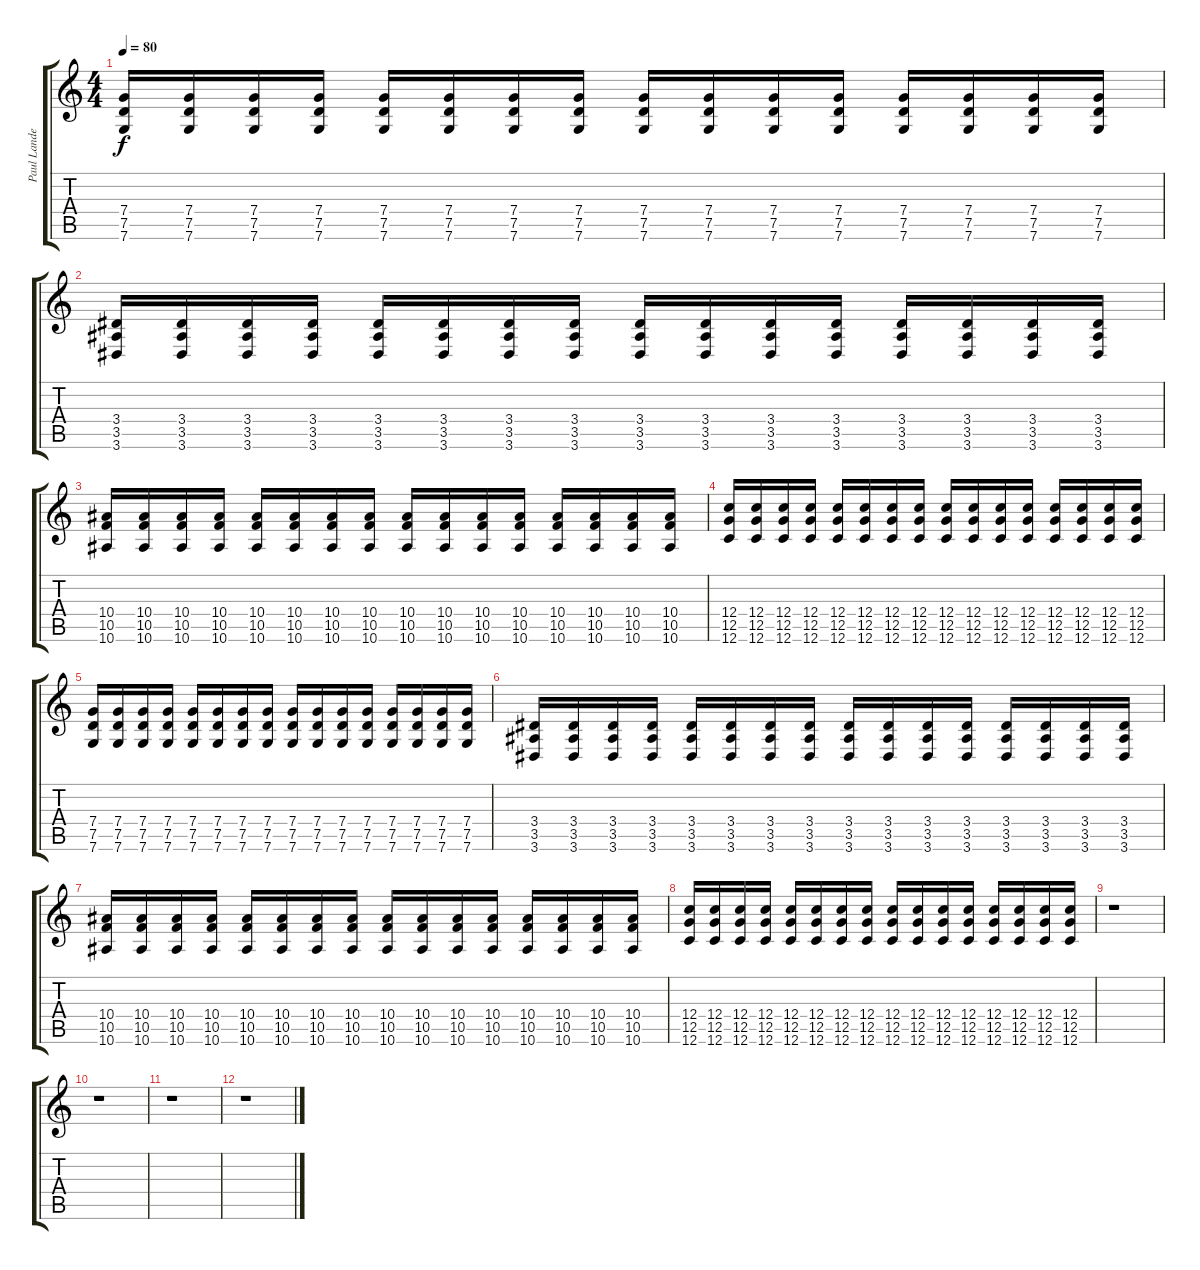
\track ("Paul Landers" "Paul Lande") {instrument distortionguitar}
\staff {score tabs}
\tuning (D4 A3 F3 C3 G2 C2) {hide}
\ts (4 4)
\tempo 80
\clef g2
\ks c
(7.4 7.5 7.6).16{dy f} (7.4 7.5 7.6).16 (7.4 7.5 7.6).16 (7.4 7.5 7.6).16 (7.4 7.5 7.6).16 (7.4 7.5 7.6).16 (7.4 7.5 7.6).16 (7.4 7.5 7.6).16 (7.4 7.5 7.6).16 (7.4 7.5 7.6).16 (7.4 7.5 7.6).16 (7.4 7.5 7.6).16 (7.4 7.5 7.6).16 (7.4 7.5 7.6).16 (7.4 7.5 7.6).16 (7.4 7.5 7.6).16 |
(3.4 3.5 3.6).16 (3.4 3.5 3.6).16 (3.4 3.5 3.6).16 (3.4 3.5 3.6).16 (3.4 3.5 3.6).16 (3.4 3.5 3.6).16 (3.4 3.5 3.6).16 (3.4 3.5 3.6).16 (3.4 3.5 3.6).16 (3.4 3.5 3.6).16 (3.4 3.5 3.6).16 (3.4 3.5 3.6).16 (3.4 3.5 3.6).16 (3.4 3.5 3.6).16 (3.4 3.5 3.6).16 (3.4 3.5 3.6).16 |
(10.4 10.5 10.6).16 (10.4 10.5 10.6).16 (10.4 10.5 10.6).16 (10.4 10.5 10.6).16 (10.4 10.5 10.6).16 (10.4 10.5 10.6).16 (10.4 10.5 10.6).16 (10.4 10.5 10.6).16 (10.4 10.5 10.6).16 (10.4 10.5 10.6).16 (10.4 10.5 10.6).16 (10.4 10.5 10.6).16 (10.4 10.5 10.6).16 (10.4 10.5 10.6).16 (10.4 10.5 10.6).16 (10.4 10.5 10.6).16 |
(12.4 12.5 12.6).16 (12.4 12.5 12.6).16 (12.4 12.5 12.6).16 (12.4 12.5 12.6).16 (12.4 12.5 12.6).16 (12.4 12.5 12.6).16 (12.4 12.5 12.6).16 (12.4 12.5 12.6).16 (12.4 12.5 12.6).16 (12.4 12.5 12.6).16 (12.4 12.5 12.6).16 (12.4 12.5 12.6).16 (12.4 12.5 12.6).16 (12.4 12.5 12.6).16 (12.4 12.5 12.6).16 (12.4 12.5 12.6).16 |
(7.4 7.5 7.6).16 (7.4 7.5 7.6).16 (7.4 7.5 7.6).16 (7.4 7.5 7.6).16 (7.4 7.5 7.6).16 (7.4 7.5 7.6).16 (7.4 7.5 7.6).16 (7.4 7.5 7.6).16 (7.4 7.5 7.6).16 (7.4 7.5 7.6).16 (7.4 7.5 7.6).16 (7.4 7.5 7.6).16 (7.4 7.5 7.6).16 (7.4 7.5 7.6).16 (7.4 7.5 7.6).16 (7.4 7.5 7.6).16 |
(3.4 3.5 3.6).16 (3.4 3.5 3.6).16 (3.4 3.5 3.6).16 (3.4 3.5 3.6).16 (3.4 3.5 3.6).16 (3.4 3.5 3.6).16 (3.4 3.5 3.6).16 (3.4 3.5 3.6).16 (3.4 3.5 3.6).16 (3.4 3.5 3.6).16 (3.4 3.5 3.6).16 (3.4 3.5 3.6).16 (3.4 3.5 3.6).16 (3.4 3.5 3.6).16 (3.4 3.5 3.6).16 (3.4 3.5 3.6).16 |
(10.4 10.5 10.6).16 (10.4 10.5 10.6).16 (10.4 10.5 10.6).16 (10.4 10.5 10.6).16 (10.4 10.5 10.6).16 (10.4 10.5 10.6).16 (10.4 10.5 10.6).16 (10.4 10.5 10.6).16 (10.4 10.5 10.6).16 (10.4 10.5 10.6).16 (10.4 10.5 10.6).16 (10.4 10.5 10.6).16 (10.4 10.5 10.6).16 (10.4 10.5 10.6).16 (10.4 10.5 10.6).16 (10.4 10.5 10.6).16 |
(12.4 12.5 12.6).16 (12.4 12.5 12.6).16 (12.4 12.5 12.6).16 (12.4 12.5 12.6).16 (12.4 12.5 12.6).16 (12.4 12.5 12.6).16 (12.4 12.5 12.6).16 (12.4 12.5 12.6).16 (12.4 12.5 12.6).16 (12.4 12.5 12.6).16 (12.4 12.5 12.6).16 (12.4 12.5 12.6).16 (12.4 12.5 12.6).16 (12.4 12.5 12.6).16 (12.4 12.5 12.6).16 (12.4 12.5 12.6).16 |
r.1 |
r.1 |
r.1 |
r.1
